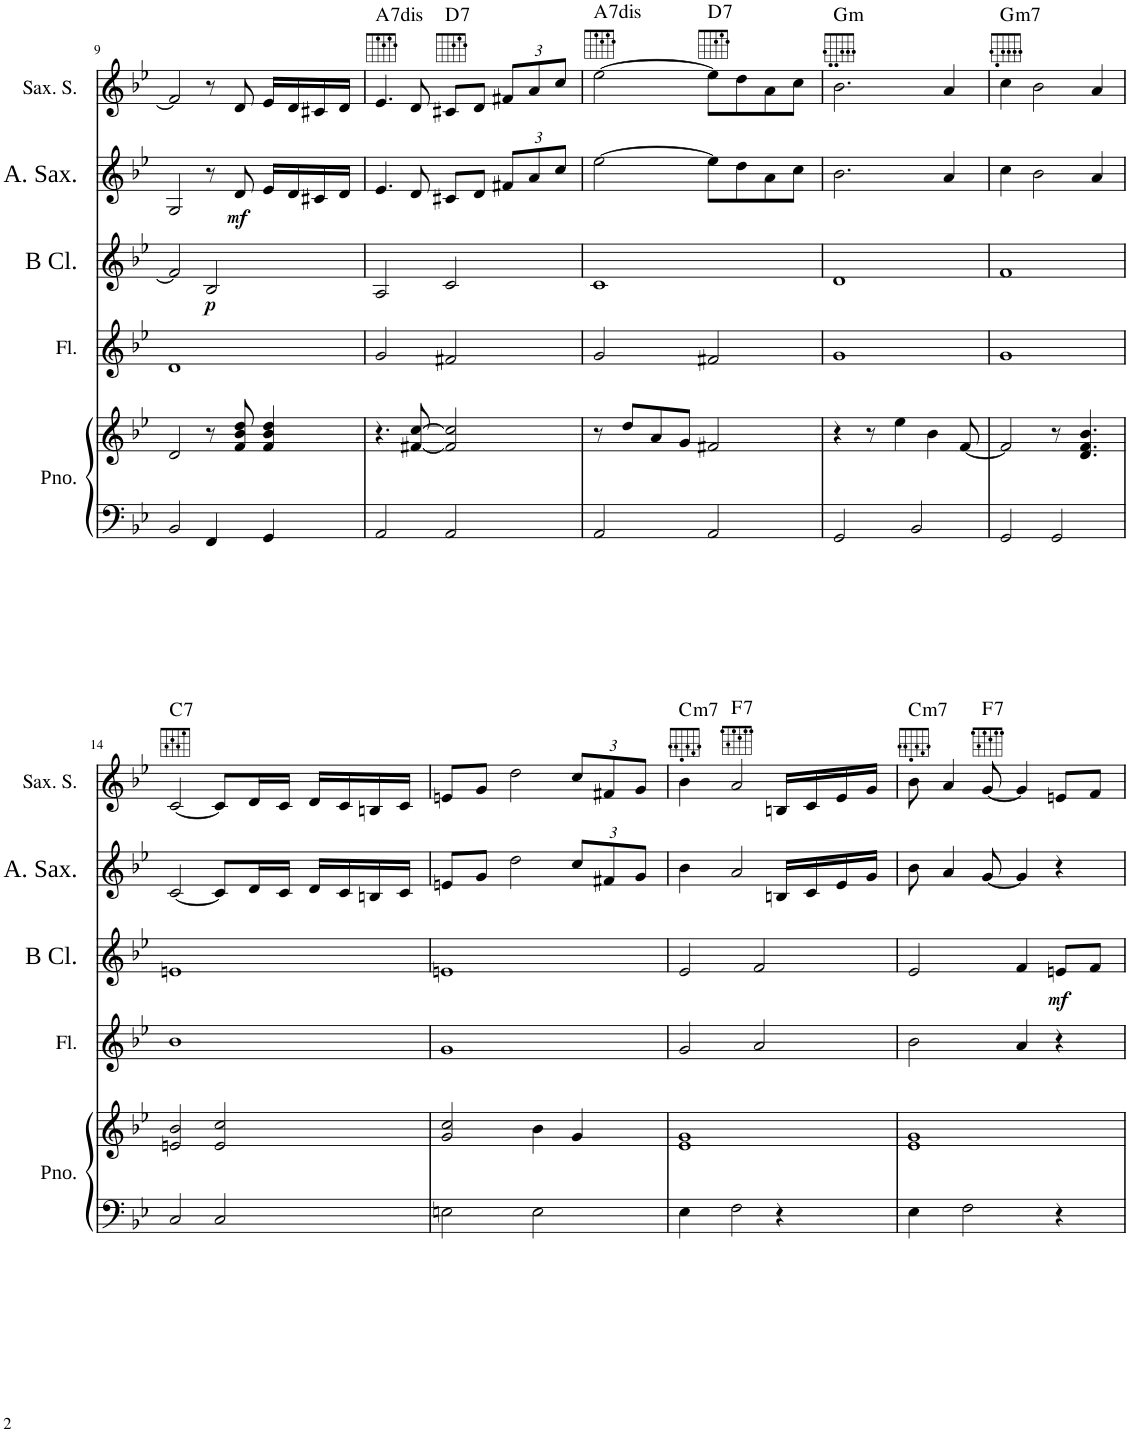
**kern	**kern	**kern	**kern	**dynam	**kern	**dynam	**kern	**harte
*part5	*part5	*part4	*part3	*part3	*part2	*part2	*part1	*part1
*staff6	*staff5	*staff4	*staff3	*staff3	*staff2	*staff2	*staff1	*
*I"Piano	*	*I"Flauta	*I"Bb Clarinet	*	*I"Alto Saxophone	*	*I"Saxophone soprano	*
*I'Pno.	*	*I'Fl.	*I'B Cl.	*	*I'A. Sax.	*	*I'Sax. S.	*
!!LO:PB:g=z
*clefF4	*clefG2	*clefG2	*clefG2	*	*clefG2	*	*clefG2	*
*	*	*	*Trd1c2	*	*Trd5c9	*	*Trd1c2	*
*k[b-e-]	*k[b-e-]	*k[b-e-]	*k[b-e-]	*	*k[b-e-]	*	*k[b-e-]	*
*M4/4	*M4/4	*M4/4	*M4/4	*	*M4/4	*	*M4/4	*
=9	=9	=9	=9	=9	=9	=9	=9	=9
2BB-/	2d/	1d	2f/]	.	2G/	.	2f/]	.
!	!	!	!	!LO:DY:b	!	!	!	!
4FF/	8r	.	2B-/	p	8r	.	8r	.
!	!	!	!	!	!	!LO:DY:b	!	!
.	8f/ 8b-/ 8dd/	.	.	.	8d/	mf	8d/	.
4GG/	4f/ 4b-/ 4dd/	.	.	.	16e-/LL	.	16e-/LL	.
.	.	.	.	.	16d/	.	16d/	.
.	.	.	.	.	16c#X/	.	16c#X/	.
.	.	.	.	.	16d/JJ	.	16d/JJ	.
=10	=10	=10	=10	=10	=10	=10	=10	=10
!	!	!	!	!	!	!	!	!LO:H:kt=7
2AA/	4.r	2g/	2A/	.	4.e-/	.	4.e-/	A:7
.	[8f#X/ [8cc/	.	.	.	8d/	.	8d/	.
!	!	!	!	!	!	!	!	!LO:H:kt=7
2AA/	2f#/] 2cc/]	2f#X/	2c/	.	8c#X/L	.	8c#X/L	D:7
.	.	.	.	.	8d/J	.	8d/J	.
*	*	*	*	*	*Xbrackettup	*	*Xbrackettup	*
.	.	.	.	.	12f#X/L	.	12f#X/L	.
.	.	.	.	.	12a/	.	12a/	.
.	.	.	.	.	12cc/J	.	12cc/J	.
=11	=11	=11	=11	=11	=11	=11	=11	=11
!	!	!	!	!	!	!	!	!LO:H:kt=7
2AA/	8r	2g/	1c	.	[2ee-\	.	[2ee-\	A:7
.	8dd/L	.	.	.	.	.	.	.
.	8a/	.	.	.	.	.	.	.
.	8g/J	.	.	.	.	.	.	.
!	!	!	!	!	!	!	!	!LO:H:kt=7
2AA/	2f#X/	2f#X/	.	.	8ee-\L]	.	8ee-\L]	D:7
.	.	.	.	.	8dd\	.	8dd\	.
.	.	.	.	.	8a\	.	8a\	.
.	.	.	.	.	8cc\J	.	8cc\J	.
=12	=12	=12	=12	=12	=12	=12	=12	=12
!	!	!	!	!	!	!	!	!LO:H:kt=m
2GG/	4r	1g	1d	.	2.b-\	.	2.b-\	G:min
.	8r	.	.	.	.	.	.	.
.	4ee-\	.	.	.	.	.	.	.
2BB-/	.	.	.	.	.	.	.	.
.	4b-\	.	.	.	.	.	.	.
.	.	.	.	.	4a/	.	4a/	.
.	[8f/	.	.	.	.	.	.	.
=13	=13	=13	=13	=13	=13	=13	=13	=13
!	!	!	!	!	!	!	!	!LO:H:kt=m7
2GG/	2f/]	1g	1f	.	4cc\	.	4cc\	G:min7
.	.	.	.	.	2b-\	.	2b-\	.
2GG/	8r	.	.	.	.	.	.	.
.	4.d/ 4.f/ 4.b-/	.	.	.	.	.	.	.
.	.	.	.	.	4a/	.	4a/	.
!!LO:LB:g=z
=14	=14	=14	=14	=14	=14	=14	=14	=14
!	!	!	!	!	!	!	!	!LO:H:kt=7
2C/	2en/ 2b-/	1b-	1en	.	[2c/	.	[2c/	C:7
2C/	2e/ 2cc/	.	.	.	8c/L]	.	8c/L]	.
.	.	.	.	.	16d/L	.	16d/L	.
.	.	.	.	.	16c/JJ	.	16c/JJ	.
.	.	.	.	.	16d/LL	.	16d/LL	.
.	.	.	.	.	16c/	.	16c/	.
.	.	.	.	.	16Bn/	.	16Bn/	.
.	.	.	.	.	16c/JJ	.	16c/JJ	.
=15	=15	=15	=15	=15	=15	=15	=15	=15
2En\	2g/ 2cc/	1g	1en	.	8en/L	.	8en/L	.
.	.	.	.	.	8g/J	.	8g/J	.
.	.	.	.	.	2dd\	.	2dd\	.
2E\	4b-\	.	.	.	.	.	.	.
.	4g/	.	.	.	12cc/L	.	12cc/L	.
.	.	.	.	.	12f#X/	.	12f#X/	.
.	.	.	.	.	12g/J	.	12g/J	.
=16	=16	=16	=16	=16	=16	=16	=16	=16
!	!	!	!	!	!	!	!	!LO:H:kt=m7
4E-\	1e- 1g	2g/	2e-/	.	4b-\	.	4b-\	C:min7
!	!	!	!	!	!	!	!	!LO:H:kt=7
2F\	.	.	.	.	2a/	.	2a/	F:7
.	.	2a/	2f/	.	.	.	.	.
4r	.	.	.	.	16Bn/LL	.	16Bn/LL	.
.	.	.	.	.	16c/	.	16c/	.
.	.	.	.	.	16e-/	.	16e-/	.
.	.	.	.	.	16g/JJ	.	16g/JJ	.
=17	=17	=17	=17	=17	=17	=17	=17	=17
!	!	!	!	!	!	!	!	!LO:H:kt=m7
4E-\	1e- 1g	2b-\	2e-/	.	8b-\	.	8b-\	C:min7
.	.	.	.	.	4a/	.	4a/	.
2F\	.	.	.	.	.	.	.	.
!	!	!	!	!	!	!	!	!LO:H:kt=7
.	.	.	.	.	[8g/	.	[8g/	F:7
.	.	4a/	4f/	.	4g/]	.	4g/]	.
!	!	!	!	!LO:DY:b	!	!	!	!
4r	.	4r	8en/L	mf	4r	.	8en/L	.
.	.	.	8f/J	.	.	.	8f/J	.
=	=	=	=	=	=	=	=	=
*-	*-	*-	*-	*-	*-	*-	*-	*-
